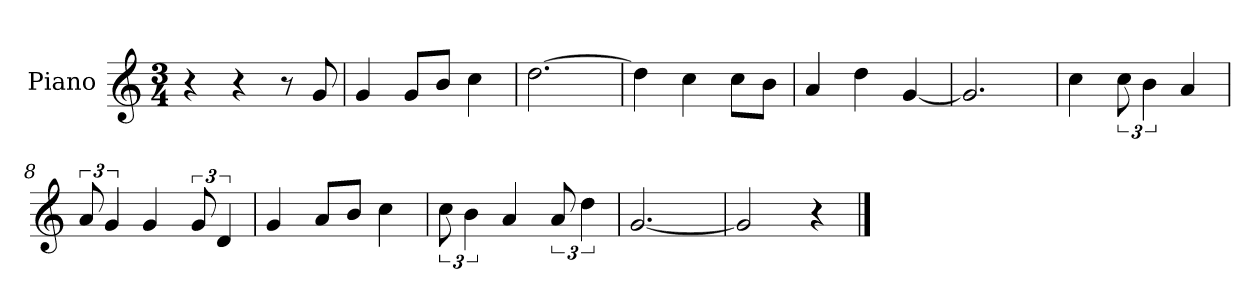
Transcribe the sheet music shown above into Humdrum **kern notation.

**kern
*part1
*staff1
*I"Piano
*I'P-no
*clefG2
*k[]
*M3/4
*MM185
=1
4r
4r
8r
8g/
=2
4g/
8g/L
8b/J
4cc\
=3
[2.dd\
=4
4dd\]
4cc\
8cc\L
8b\J
=5
4a/
4dd\
[4g/
=6
2.g/]
=7
4cc\
12cc\
6b\
4a/
=8
12a/
6g/
4g/
12g/
6d/
=9
4g/
8a/L
8b/J
4cc\
!!LO:LB:g=z
=10
12cc\
6b\
4a/
12a/
6dd\
=11
[2.g/
=12
2g/]
4r
==
*-
